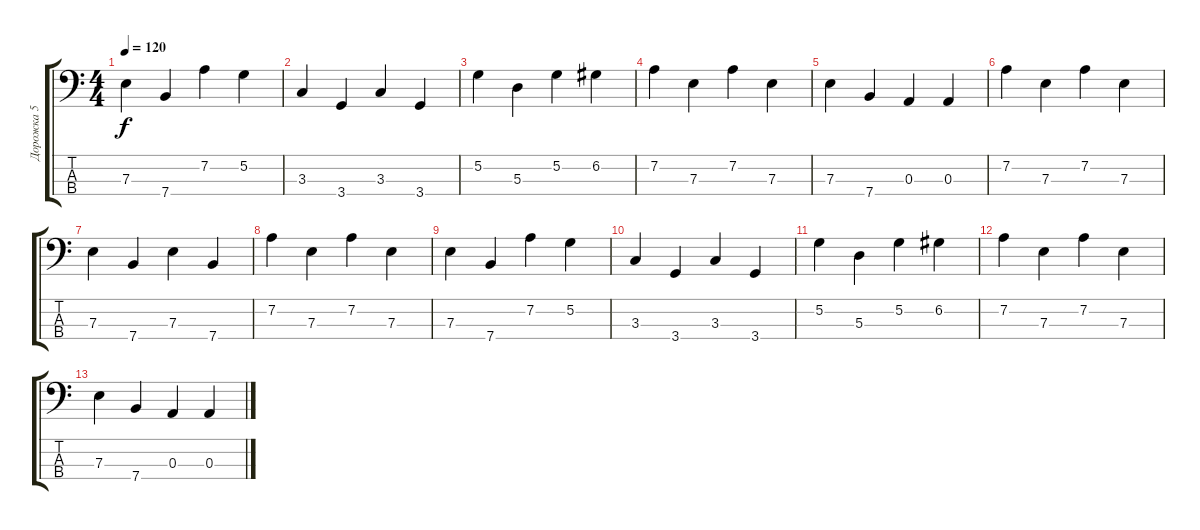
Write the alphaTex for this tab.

\track ("Дорожка 5" "Дорожка 5") {instrument electricbassfinger}
\staff {score tabs}
\tuning (G2 D2 A1 E1) {hide}
\ts (4 4)
\tempo 120
\clef f4
\ks c
7.3.4{dy f} 7.4.4 7.2.4 5.2.4 |
3.3.4 3.4.4 3.3.4 3.4.4 |
5.2.4 5.3.4 5.2.4 6.2.4 |
7.2.4 7.3.4 7.2.4 7.3.4 |
7.3.4 7.4.4 0.3.4 0.3.4 |
7.2.4 7.3.4 7.2.4 7.3.4 |
7.3.4 7.4.4 7.3.4 7.4.4 |
7.2.4 7.3.4 7.2.4 7.3.4 |
7.3.4 7.4.4 7.2.4 5.2.4 |
3.3.4 3.4.4 3.3.4 3.4.4 |
5.2.4 5.3.4 5.2.4 6.2.4 |
7.2.4 7.3.4 7.2.4 7.3.4 |
7.3.4 7.4.4 0.3.4 0.3.4
